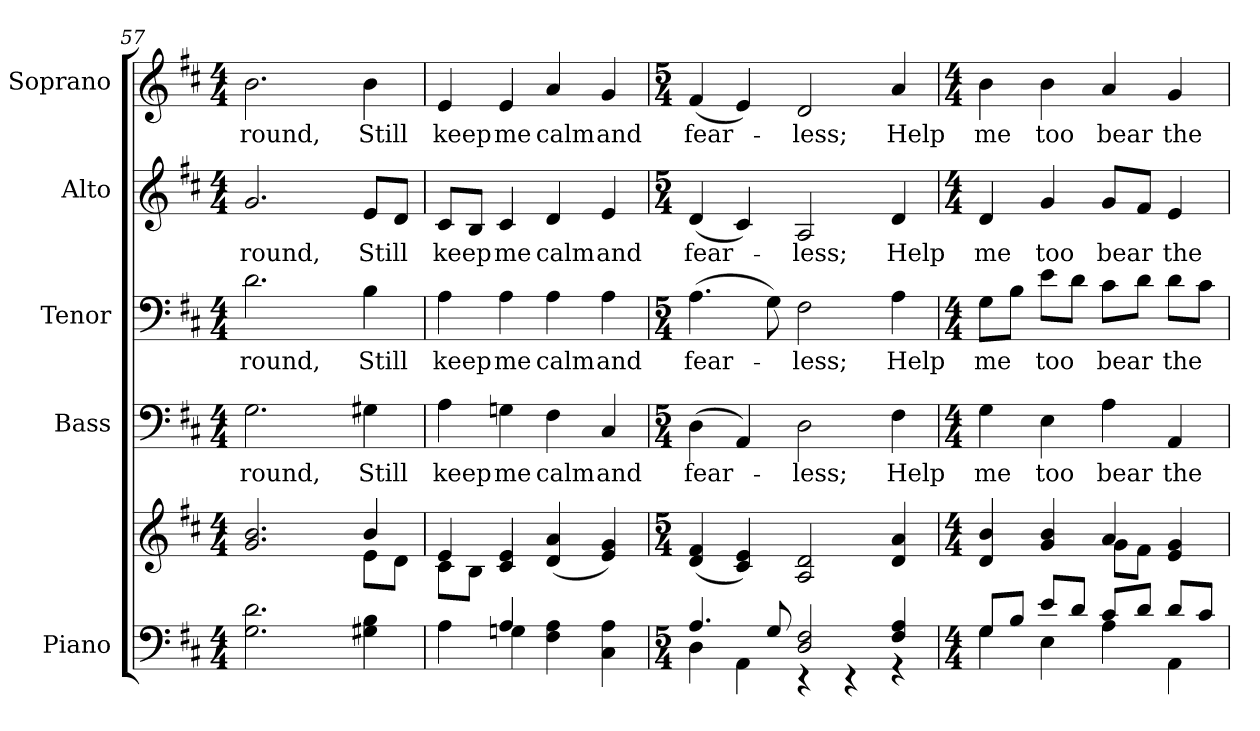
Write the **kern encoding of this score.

**kern	**kern	**kern	**text	**kern	**text	**kern	**text	**kern	**text
*part5	*part5	*part4	*part4	*part3	*part3	*part2	*part2	*part1	*part1
*staff6	*staff5	*staff4	*staff4	*staff3	*staff3	*staff2	*staff2	*staff1	*staff1
*I"Piano	*	*I"Bass	*	*I"Tenor	*	*I"Alto	*	*I"Soprano	*
*I'Pno.	*	*I'B.	*	*I'T.	*	*I'A.	*	*I'S.	*
!!LO:PB:g=z
*clefF4	*clefG2	*clefF4	*	*clefF4	*	*clefG2	*	*clefG2	*
*k[f#c#]	*k[f#c#]	*k[f#c#]	*	*k[f#c#]	*	*k[f#c#]	*	*k[f#c#]	*
*D:	*D:	*D:	*	*D:	*	*D:	*	*D:	*
*M4/4	*M4/4	*M4/4	*	*M4/4	*	*M4/4	*	*M4/4	*
=57	=57	=57	=57	=57	=57	=57	=57	=57	=57
*	*^	*	*	*	*	*	*	*	*
!	!	!	!	!LO:LY:b:color=#000000	!	!	!	!	!	!
!	!	!	!	!	!	!LO:LY:b:color=#000000	!	!	!	!
!	!	!	!	!	!	!	!	!LO:LY:b:color=#000000	!	!
!	!	!	!	!	!	!	!	!	!	!LO:LY:b:color=#000000
2.Gi\ 2.di	2.gi/ 2.bi	2ryy	2.Gi\	round,	2.di\	round,	2.gi/	round,	2.bi\	round,
.	.	4ryy	.	.	.	.	.	.	.	.
!	!	!	!	!LO:LY:b:color=#000000	!	!	!	!	!	!
!	!	!	!	!	!	!LO:LY:b:color=#000000	!	!	!	!
!	!	!	!	!	!	!	!	!LO:LY:b:color=#000000	!	!
!	!	!	!	!	!	!	!	!	!	!LO:LY:b:color=#000000
4G#Xi\ 4Bi	4bi/	8ei\L	4G#Xi\	Still	4Bi\	Still	8ei/L	Still	4bi\	Still
.	.	8di\J	.	.	.	.	8di/J	.	.	.
=58	=58	=58	=58	=58	=58	=58	=58	=58	=58	=58
*^	*	*	*	*	*	*	*	*	*	*
!	!	!	!	!	!LO:LY:b:color=#000000	!	!	!	!	!	!
!	!	!	!	!	!	!	!LO:LY:b:color=#000000	!	!	!	!
!	!	!	!	!	!	!	!	!	!LO:LY:b:color=#000000	!	!
!	!	!	!	!	!	!	!	!	!	!	!LO:LY:b:color=#000000
4Ai\	4ryy	4ei/	8c#i\L	4Ai\	keep	4Ai\	keep	8c#i/L	keep	4ei/	keep
.	.	.	8Bi\J	.	.	.	.	8Bi/J	.	.	.
!	!	!	!	!	!LO:LY:b:color=#000000	!	!	!	!	!	!
!	!	!	!	!	!	!	!LO:LY:b:color=#000000	!	!	!	!
!	!	!	!	!	!	!	!	!	!LO:LY:b:color=#000000	!	!
!	!	!	!	!	!	!	!	!	!	!	!LO:LY:b:color=#000000
4Ai/	4Gni\	4c#i/ 4ei	4ryy	4Gni\	me	4Ai\	me	4c#i/	me	4ei/	me
!	!	!	!	!	!LO:LY:b:color=#000000	!	!	!	!	!	!
!	!	!	!	!	!	!	!LO:LY:b:color=#000000	!	!	!	!
!	!	!	!	!	!	!	!	!	!LO:LY:b:color=#000000	!	!
!	!	!	!	!	!	!	!	!	!	!	!LO:LY:b:color=#000000
4F#i\ 4Ai	2ryy	(4di/ 4ai	2ryy	4F#i\	calm	4Ai\	calm	4di/	calm	4ai/	calm
!	!	!	!	!	!LO:LY:b:color=#000000	!	!	!	!	!	!
!	!	!	!	!	!	!	!LO:LY:b:color=#000000	!	!	!	!
!	!	!	!	!	!	!	!	!	!LO:LY:b:color=#000000	!	!
!	!	!	!	!	!	!	!	!	!	!	!LO:LY:b:color=#000000
4C#i\ 4Ai	.	4ei/ 4gi)	.	4C#i/	and	4Ai\	and	4ei/	and	4gi/	and
*	*	*v	*v	*	*	*	*	*	*	*	*
!!LO:PB:g=z
=59	=59	=59	=59	=59	=59	=59	=59	=59	=59	=59
*M5/4	*	*M5/4	*M5/4	*	*M5/4	*	*M5/4	*	*M5/4	*
!	!	!	!	!LO:LY:b:color=#000000	!	!	!	!	!	!
!	!	!	!	!	!	!LO:LY:b:color=#000000	!	!	!	!
!	!	!	!	!	!	!	!	!LO:LY:b:color=#000000	!	!
!	!	!	!	!	!	!	!	!	!	!LO:LY:b:color=#000000
4.Ai/	4Di\	(4di/ 4f#i	(4Di\	fear-	(4.Ai\	fear-	(4di/	fear-	(4f#i/	fear-
.	4AAi\	4c#i/ 4ei)	4AAi/)	.	.	.	4c#i/)	.	4ei/)	.
8Gi/	.	.	.	.	8Gi\)	.	.	.	.	.
!	!	!	!	!LO:LY:b:color=#000000	!	!	!	!	!	!
!	!	!	!	!	!	!LO:LY:b:color=#000000	!	!	!	!
!	!	!	!	!	!	!	!	!LO:LY:b:color=#000000	!	!
!	!	!	!	!	!	!	!	!	!	!LO:LY:b:color=#000000
2Di/ 2F#i	4r	2Ai/ 2di	2Di\	-less;	2F#i\	-less;	2Ai/	-less;	2di/	-less;
.	4r	.	.	.	.	.	.	.	.	.
!	!	!	!	!LO:LY:b:color=#000000	!	!	!	!	!	!
!	!	!	!	!	!	!LO:LY:b:color=#000000	!	!	!	!
!	!	!	!	!	!	!	!	!LO:LY:b:color=#000000	!	!
!	!	!	!	!	!	!	!	!	!	!LO:LY:b:color=#000000
4F#i/ 4Ai	4r	4di/ 4ai	4F#i\	Help	4Ai\	Help	4di/	Help	4ai/	Help
=60	=60	=60	=60	=60	=60	=60	=60	=60	=60	=60
*M4/4	*	*M4/4	*M4/4	*	*M4/4	*	*M4/4	*	*M4/4	*
*	*	*^	*	*	*	*	*	*	*	*
!	!	!	!	!	!LO:LY:b:color=#000000	!	!	!	!	!	!
!	!	!	!	!	!	!	!LO:LY:b:color=#000000	!	!	!	!
!	!	!	!	!	!	!	!	!	!LO:LY:b:color=#000000	!	!
!	!	!	!	!	!	!	!	!	!	!	!LO:LY:b:color=#000000
8Gi/L	4Gi\	4di/ 4bi	2ryy	4Gi\	me	8Gi\L	me	4di/	me	4bi\	me
8Bi/J	.	.	.	.	.	8Bi\J	.	.	.	.	.
!	!	!	!	!	!LO:LY:b:color=#000000	!	!	!	!	!	!
!	!	!	!	!	!	!	!LO:LY:b:color=#000000	!	!	!	!
!	!	!	!	!	!	!	!	!	!LO:LY:b:color=#000000	!	!
!	!	!	!	!	!	!	!	!	!	!	!LO:LY:b:color=#000000
8ei/L	4Ei\	4gi/ 4bi	.	4Ei\	too	8ei\L	too	4gi/	too	4bi\	too
8di/J	.	.	.	.	.	8di\J	.	.	.	.	.
!	!	!	!	!	!LO:LY:b:color=#000000	!	!	!	!	!	!
!	!	!	!	!	!	!	!LO:LY:b:color=#000000	!	!	!	!
!	!	!	!	!	!	!	!	!	!LO:LY:b:color=#000000	!	!
!	!	!	!	!	!	!	!	!	!	!	!LO:LY:b:color=#000000
8c#i/L	4Ai\	4ai/	8gi\L	4Ai\	bear	8c#i\L	bear	8gi/L	bear	4ai/	bear
8di/J	.	.	8f#i\J	.	.	8di\J	.	8f#i/J	.	.	.
!	!	!	!	!	!LO:LY:b:color=#000000	!	!	!	!	!	!
!	!	!	!	!	!	!	!LO:LY:b:color=#000000	!	!	!	!
!	!	!	!	!	!	!	!	!	!LO:LY:b:color=#000000	!	!
!	!	!	!	!	!	!	!	!	!	!	!LO:LY:b:color=#000000
8di/L	4AAi\	4ei/ 4gi	4ryy	4AAi/	the	8di\L	the	4ei/	the	4gi/	the
8c#i/J	.	.	.	.	.	8c#i\J	.	.	.	.	.
*v	*v	*	*	*	*	*	*	*	*	*	*
*	*v	*v	*	*	*	*	*	*	*	*
=	=	=	=	=	=	=	=	=	=
*-	*-	*-	*-	*-	*-	*-	*-	*-	*-
